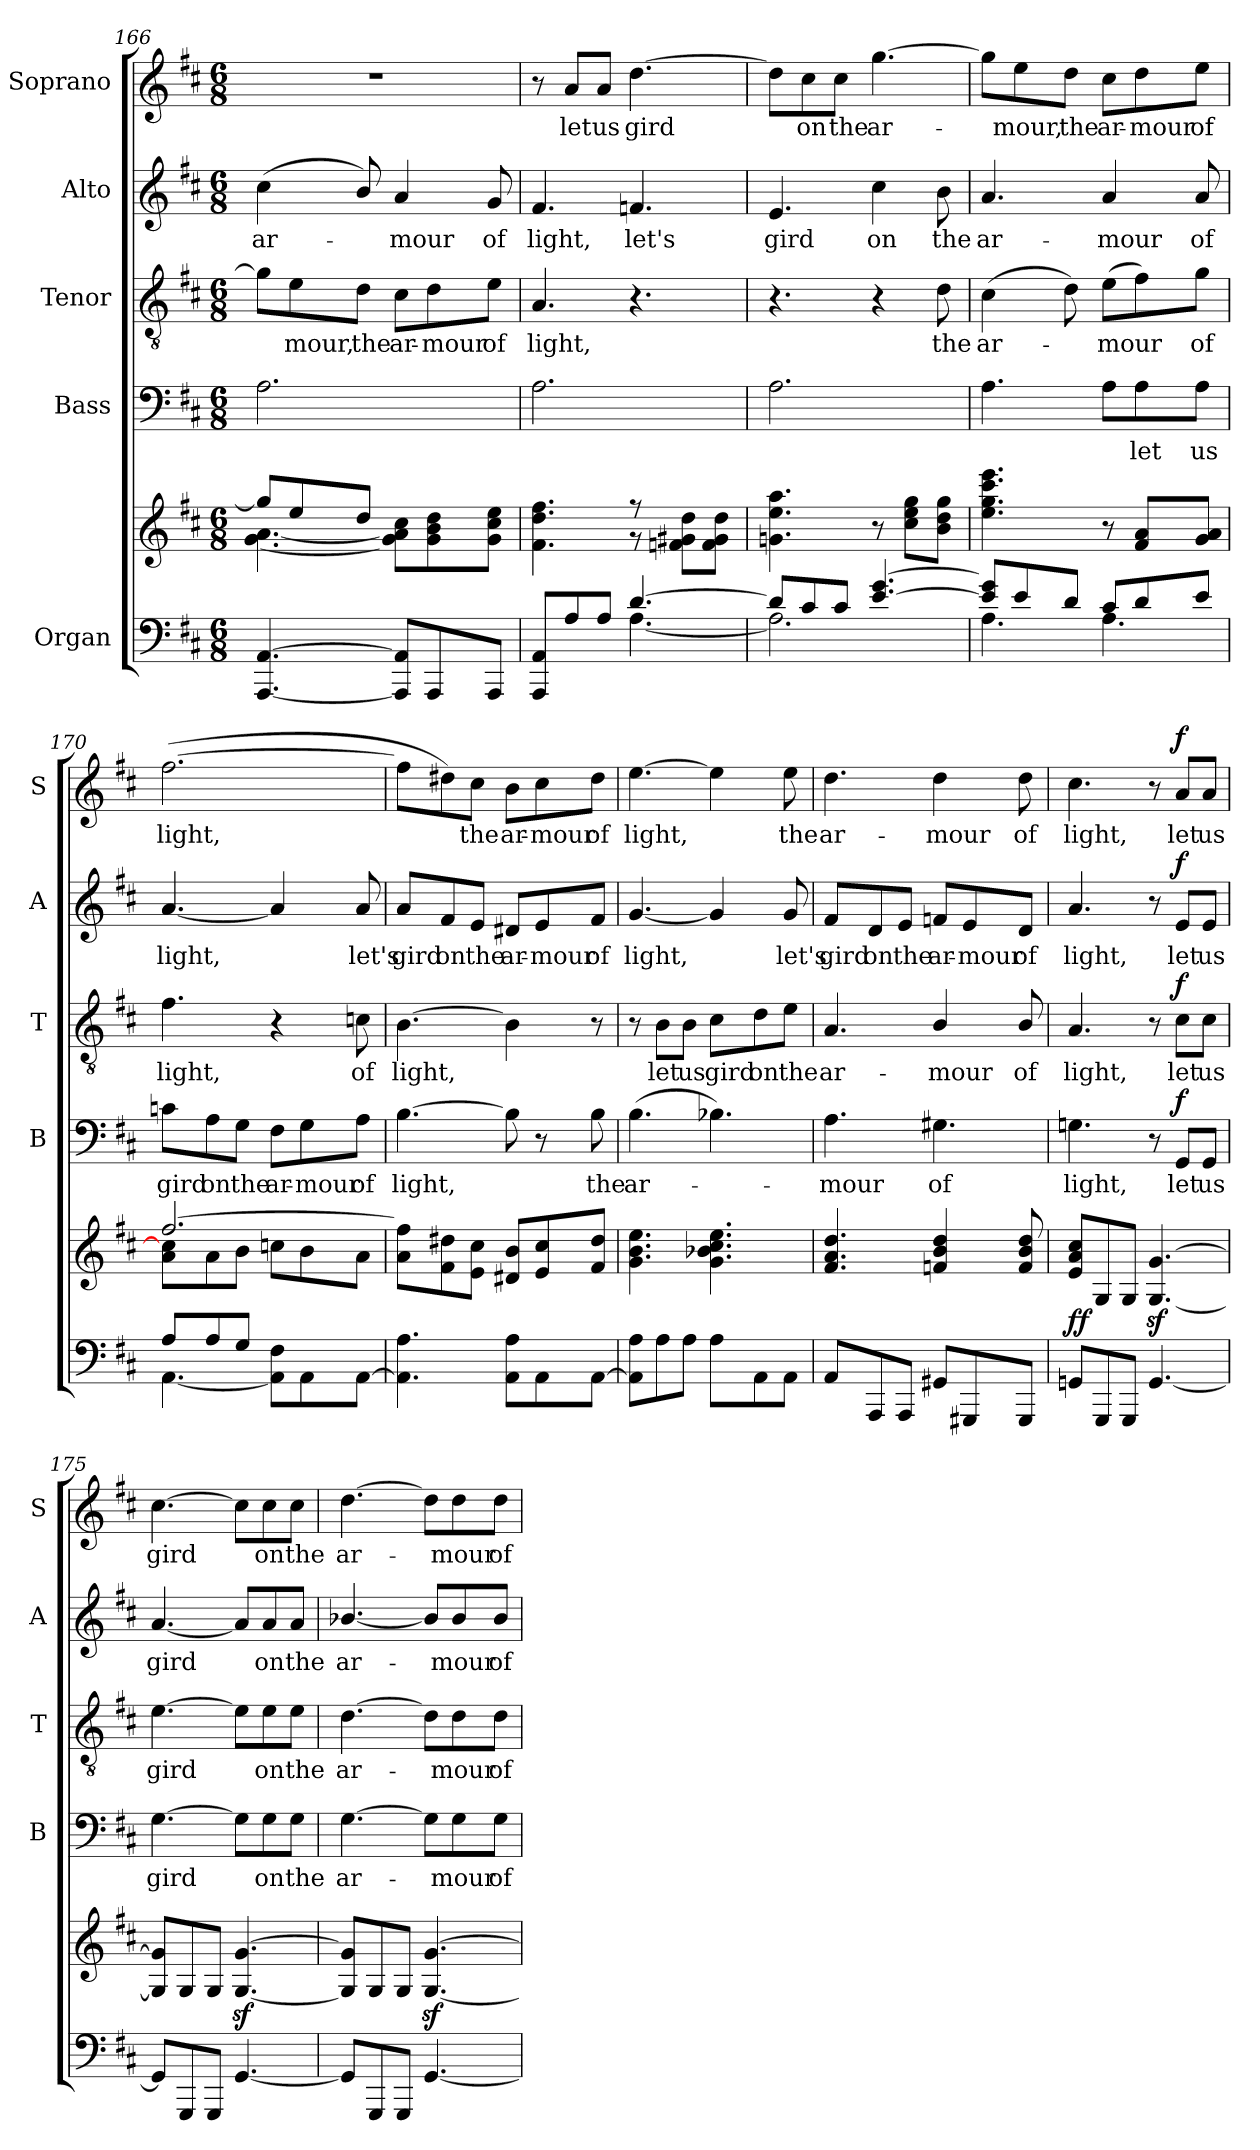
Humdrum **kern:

**kern	**kern	**dynam	**kern	**text	**dynam	**kern	**text	**dynam	**kern	**text	**dynam	**kern	**text	**dynam
*part5	*part5	*part5	*part4	*part4	*part4	*part3	*part3	*part3	*part2	*part2	*part2	*part1	*part1	*part1
*staff6	*staff5	*staff5/6	*staff4	*staff4	*staff4	*staff3	*staff3	*staff3	*staff2	*staff2	*staff2	*staff1	*staff1	*staff1
*I"Organ	*	*	*I"Bass	*	*	*I"Tenor	*	*	*I"Alto	*	*	*I"Soprano	*	*
*	*	*	*I'B	*	*	*I'T	*	*	*I'A	*	*	*I'S	*	*
*clefF4	*clefG2	*	*clefF4	*	*	*clefGv2	*	*	*clefG2	*	*	*clefG2	*	*
*k[f#c#]	*k[f#c#]	*	*k[f#c#]	*	*	*k[f#c#]	*	*	*k[f#c#]	*	*	*k[f#c#]	*	*
*D:	*D:	*	*D:	*	*	*D:	*	*	*D:	*	*	*D:	*	*
*M6/8	*M6/8	*	*M6/8	*	*	*M6/8	*	*	*M6/8	*	*	*M6/8	*	*
=166	=166	=166	=166	=166	=166	=166	=166	=166	=166	=166	=166	=166	=166	=166
*^	*^	*	*	*	*	*	*	*	*	*	*	*	*	*
!	!	!	!	!	!	!	!	!	!	!	!	!LO:LY:b	!	!	!	!
[4.AAA/ [4.AA/	2ryy	8gg/L]	[4.g\ [4.a\	.	2.A\	.	.	8g\L]	.	.	(<4cc#\	ar-	.	2.r	.	.
!	!	!	!	!	!	!	!	!	!LO:LY:b	!	!	!	!	!	!	!
.	.	8ee/	.	.	.	.	.	8e\	mour,	.	.	.	.	.	.	.
!	!	!	!	!	!	!	!	!	!LO:LY:b	!	!	!	!	!	!	!
.	.	8dd/J	.	.	.	.	.	8d\J	the	.	8b/)	.	.	.	.	.
!	!	!	!	!	!	!	!	!	!LO:LY:b	!	!	!LO:LY:b	!	!	!	!
8AAA/] 8AA/]L	.	4.ryy	8g\] 8a\] 8cc#\L	.	.	.	.	8c#\L	ar-	.	4a/	mour	.	.	.	.
!	!	!	!	!	!	!	!	!	!LO:LY:b	!	!	!	!	!	!	!
8AAA/	4ryy	.	8g\ 8b\ 8dd\	.	.	.	.	8d\	-mour	.	.	.	.	.	.	.
!	!	!	!	!	!	!	!	!	!LO:LY:b	!	!	!LO:LY:b	!	!	!	!
8AAA/J	.	.	8g\ 8cc#\ 8ee\J	.	.	.	.	8e\J	of	.	8g/	of	.	.	.	.
=167	=167	=167	=167	=167	=167	=167	=167	=167	=167	=167	=167	=167	=167	=167	=167	=167
!	!	!	!	!	!	!	!	!	!LO:LY:b	!	!	!LO:LY:b	!	!	!	!
8AAA/ 8AA/L	4ryy	4.ryy	4.f#\ 4.dd\ 4.ff#\	.	2.A\	.	.	4.A/	light,	.	4.f#/	light,	.	8r	.	.
!	!	!	!	!	!	!	!	!	!	!	!	!	!	!	!LO:LY:b	!
8A/	.	.	.	.	.	.	.	.	.	.	.	.	.	8a/L	let	.
!	!	!	!	!	!	!	!	!	!	!	!	!	!	!	!LO:LY:b	!
8A/J	8ryy	.	.	.	.	.	.	.	.	.	.	.	.	8a/J	us	.
!	!	!	!	!	!	!	!	!	!	!	!	!LO:LY:b	!	!	!LO:LY:b	!
[4.d/	[4.A\	8r	8r	.	.	.	.	4.r	.	.	4.fn/	let's	.	[4.dd\	gird	.
.	.	4ryy	8fn\ 8g#X\ 8dd\L	.	.	.	.	.	.	.	.	.	.	.	.	.
.	.	.	8f\ 8g#\ 8dd\J	.	.	.	.	.	.	.	.	.	.	.	.	.
!!LO:PB:g=z
=168	=168	=168	=168	=168	=168	=168	=168	=168	=168	=168	=168	=168	=168	=168	=168	=168
!	!	!	!	!	!	!	!	!	!	!	!	!LO:LY:b	!	!	!	!
8d/L]	2.A\]	4.gni\ 4.ee\ 4.aa\	2ryy	.	2.A\	.	.	4.r	.	.	4.e/	gird	.	8dd\L]	.	.
!	!	!	!	!	!	!	!	!	!	!	!	!	!	!	!LO:LY:b	!
8c#/	.	.	.	.	.	.	.	.	.	.	.	.	.	8cc#\	on	.
!	!	!	!	!	!	!	!	!	!	!	!	!	!	!	!LO:LY:b	!
8c#/J	.	.	.	.	.	.	.	.	.	.	.	.	.	8cc#\J	the	.
!	!	!	!	!	!	!	!	!	!	!	!	!LO:LY:b	!	!	!LO:LY:b	!
[4.e/ [4.g/	.	8r	.	.	.	.	.	4r	.	.	4cc#\	on	.	[4.gg\	ar-	.
.	.	8cc#\ 8ee\ 8gg\L	4ryy	.	.	.	.	.	.	.	.	.	.	.	.	.
!	!	!	!	!	!	!	!	!	!LO:LY:b	!	!	!LO:LY:b	!	!	!	!
.	.	8b\ 8dd\ 8gg\J	.	.	.	.	.	8d\	the	.	8b\	the	.	.	.	.
=169	=169	=169	=169	=169	=169	=169	=169	=169	=169	=169	=169	=169	=169	=169	=169	=169
!	!	!	!	!	!	!	!	!	!LO:LY:b	!	!	!LO:LY:b	!	!	!	!
8e/] 8g/]L	4.A\	4.ee\ 4.gg\ 4.ccc#\ 4.eee\	2ryy	.	4.A\	.	.	(>4c#\	ar-	.	4.a/	ar-	.	8gg\L]	.	.
!	!	!	!	!	!	!	!	!	!	!	!	!	!	!	!LO:LY:b	!
8e/	.	.	.	.	.	.	.	.	.	.	.	.	.	8ee\	mour,	.
!	!	!	!	!	!	!	!	!	!	!	!	!	!	!	!LO:LY:b	!
8d/J	.	.	.	.	.	.	.	8d\)	.	.	.	.	.	8dd\J	the	.
!	!	!	!	!	!	!	!	!	!LO:LY:b	!	!	!LO:LY:b	!	!	!LO:LY:b	!
8c#/L	4.A\	8r	.	.	8A\L	.	.	(>8e\L	mour	.	4a/	-mour	.	8cc#\L	ar-	.
!	!	!	!	!	!	!LO:LY:b	!	!	!	!	!	!	!	!	!LO:LY:b	!
8d/	.	8f#/ 8a/L	4ryy	.	8A\	let	.	8f#\)	.	.	.	.	.	8dd\	-mour	.
!	!	!	!	!	!	!LO:LY:b	!	!	!LO:LY:b	!	!	!LO:LY:b	!	!	!LO:LY:b	!
8e/J	.	8g/ 8a/J	.	.	8A\J	us	.	8g\J	of	.	8a/	of	.	8ee\J	of	.
=170	=170	=170	=170	=170	=170	=170	=170	=170	=170	=170	=170	=170	=170	=170	=170	=170
!	!	!	!	!	!	!LO:LY:b	!	!	!LO:LY:b	!	!	!LO:LY:b	!	!	!LO:LY:b	!
8A/L	[4.AA\	[2.ff#/	8a\ 8cc\]L	.	8cn\L	gird	.	4.f#\	light,	.	[4.a/	light,	.	(>[2.ff#\	light,	.
!	!	!	!	!	!	!LO:LY:b	!	!	!	!	!	!	!	!	!	!
8A/	.	.	8a\	.	8A\	on	.	.	.	.	.	.	.	.	.	.
!	!	!	!	!	!	!LO:LY:b	!	!	!	!	!	!	!	!	!	!
8G/J	.	.	8b\J	.	8G\J	the	.	.	.	.	.	.	.	.	.	.
!	!	!	!	!	!	!LO:LY:b	!	!	!	!	!	!	!	!	!	!
4.ryy	8AA\] 8F#\L	.	8ccn\L	.	8F#\L	ar-	.	4r	.	.	4a/]	.	.	.	.	.
!	!	!	!	!	!	!LO:LY:b	!	!	!	!	!	!	!	!	!	!
.	8AA\	.	8b\	.	8G\	-mour	.	.	.	.	.	.	.	.	.	.
!	!	!	!	!	!	!LO:LY:b	!	!	!LO:LY:b	!	!	!LO:LY:b	!	!	!	!
.	[8AA\J	.	8a\J	.	8A\J	of	.	8cn\	of	.	8a/	let's	.	.	.	.
=171	=171	=171	=171	=171	=171	=171	=171	=171	=171	=171	=171	=171	=171	=171	=171	=171
!	!	!	!	!	!	!LO:LY:b	!	!	!LO:LY:b	!	!	!LO:LY:b	!	!	!	!
2ryy	4.AA\] 4.A\	8a\ 8ff#\]L	2ryy	.	[4.B\	light,	.	[4.B\	light,	.	8a/L	gird	.	8ff#\L]	.	.
!	!	!	!	!	!	!	!	!	!	!	!	!LO:LY:b	!	!	!	!
.	.	8f#\ 8dd#X\	.	.	.	.	.	.	.	.	8f#/	on	.	8dd#X\)	.	.
!	!	!	!	!	!	!	!	!	!	!	!	!LO:LY:b	!	!	!LO:LY:b	!
.	.	8e\ 8cc#i\J	.	.	.	.	.	.	.	.	8e/J	the	.	8cc#\J	the	.
!	!	!	!	!	!	!	!	!	!	!	!	!LO:LY:b	!	!	!LO:LY:b	!
.	8AA\ 8A\L	8d#X/ 8b/L	.	.	8B\]	.	.	4B\]	.	.	8d#X/L	ar-	.	8b\L	ar-	.
!	!	!	!	!	!	!	!	!	!	!	!	!LO:LY:b	!	!	!LO:LY:b	!
4ryy	8AA\	8e/ 8cc#/	4ryy	.	8r	.	.	.	.	.	8e/	-mour	.	8cc#\	-mour	.
!	!	!	!	!	!	!LO:LY:b	!	!	!	!	!	!LO:LY:b	!	!	!LO:LY:b	!
.	[8AA\J	8f#/ 8dd#/J	.	.	8B\	the	.	8r	.	.	8f#/J	of	.	8dd#\J	of	.
*	*	*v	*v	*	*	*	*	*	*	*	*	*	*	*	*	*
!!LO:LB:g=z
=172	=172	=172	=172	=172	=172	=172	=172	=172	=172	=172	=172	=172	=172	=172	=172
!	!	!	!	!	!LO:LY:b	!	!	!	!	!	!LO:LY:b	!	!	!LO:LY:b	!
*v	*v	*	*	*	*	*	*	*	*	*	*	*	*	*	*
8AA\] 8A\L	4.g\ 4.b\ 4.ee\	.	(>4.B\	ar-	.	8r	.	.	[4.g/	light,	.	[4.ee\	light,	.
!	!	!	!	!	!	!	!LO:LY:b	!	!	!	!	!	!	!
8A\	.	.	.	.	.	8B\L	let	.	.	.	.	.	.	.
!	!	!	!	!	!	!	!LO:LY:b	!	!	!	!	!	!	!
8A\J	.	.	.	.	.	8B\J	us	.	.	.	.	.	.	.
!	!	!	!	!	!	!	!LO:LY:b	!	!	!	!	!	!	!
8A\L	4.g\ 4.b-X\ 4.cc#\ 4.ee\	.	4.B-X\)	.	.	8c#\L	gird	.	4g/]	.	.	4ee\]	.	.
!	!	!	!	!	!	!	!LO:LY:b	!	!	!	!	!	!	!
8AA\	.	.	.	.	.	8d\	on	.	.	.	.	.	.	.
!	!	!	!	!	!	!	!LO:LY:b	!	!	!LO:LY:b	!	!	!LO:LY:b	!
8AA\J	.	.	.	.	.	8e\J	the	.	8g/	let's	.	8ee\	the	.
=173	=173	=173	=173	=173	=173	=173	=173	=173	=173	=173	=173	=173	=173	=173
!	!	!	!	!LO:LY:b	!	!	!LO:LY:b	!	!	!LO:LY:b	!	!	!LO:LY:b	!
8AA/L	4.f#/ 4.a/ 4.dd/	.	4.A\	mour	.	4.A/	ar-	.	8f#/L	gird	.	4.dd\	ar-	.
!	!	!	!	!	!	!	!	!	!	!LO:LY:b	!	!	!	!
8AAA/	.	.	.	.	.	.	.	.	8d/	on	.	.	.	.
!	!	!	!	!	!	!	!	!	!	!LO:LY:b	!	!	!	!
8AAA/J	.	.	.	.	.	.	.	.	8e/J	the	.	.	.	.
!	!	!	!	!LO:LY:b	!	!	!LO:LY:b	!	!	!LO:LY:b	!	!	!LO:LY:b	!
8GG#X/L	4fn/ 4b/ 4dd/	.	4.G#X\	of	.	4B/	-mour	.	8fn/L	ar-	.	4dd\	-mour	.
!	!	!	!	!	!	!	!	!	!	!LO:LY:b	!	!	!	!
8GGG#X/	.	.	.	.	.	.	.	.	8e/	-mour	.	.	.	.
!	!	!	!	!	!	!	!LO:LY:b	!	!	!LO:LY:b	!	!	!LO:LY:b	!
8GGG#/J	8f/ 8b/ 8dd/	.	.	.	.	8B/	of	.	8d/J	of	.	8dd\	of	.
=174	=174	=174	=174	=174	=174	=174	=174	=174	=174	=174	=174	=174	=174	=174
!	!	!LO:DY:b	!	!LO:LY:b	!	!	!LO:LY:b	!	!	!LO:LY:b	!	!	!LO:LY:b	!
8GGni/L	8e/ 8a/ 8cc#/L	ff	4.Gni\	light,	.	4.A/	light,	.	4.a/	light,	.	4.cc#\	light,	.
8GGG/	8G/	.	.	.	.	.	.	.	.	.	.	.	.	.
8GGG/J	8G/J	.	.	.	.	.	.	.	.	.	.	.	.	.
[4.GG/	[4.G/z< [4.g/z<	.	8r	.	.	8r	.	.	8r	.	.	8r	.	.
!	!	!	!	!LO:LY:b	!LO:DY:b	!	!LO:LY:b	!LO:DY:b	!	!LO:LY:b	!LO:DY:b	!	!LO:LY:b	!LO:DY:b
.	.	.	8GG/L	let	f	8c#\L	let	f	8e/L	let	f	8a/L	let	f
!	!	!	!	!LO:LY:b	!	!	!LO:LY:b	!	!	!LO:LY:b	!	!	!LO:LY:b	!
.	.	.	8GG/J	us	.	8c#\J	us	.	8e/J	us	.	8a/J	us	.
=175	=175	=175	=175	=175	=175	=175	=175	=175	=175	=175	=175	=175	=175	=175
!	!	!	!	!LO:LY:b	!	!	!LO:LY:b	!	!	!LO:LY:b	!	!	!LO:LY:b	!
8GGni/L]	8G/] 8g/]L	.	[4.G\	gird	.	[4.e\	gird	.	[4.a/	gird	.	[4.cc#\	gird	.
8GGG/	8G/	.	.	.	.	.	.	.	.	.	.	.	.	.
8GGG/J	8G/J	.	.	.	.	.	.	.	.	.	.	.	.	.
[4.GG/	[4.G/z< [4.g/z<	.	8G\L]	.	.	8e\L]	.	.	8a/L]	.	.	8cc#\L]	.	.
!	!	!	!	!LO:LY:b	!	!	!LO:LY:b	!	!	!LO:LY:b	!	!	!LO:LY:b	!
.	.	.	8G\	on	.	8e\	on	.	8a/	on	.	8cc#\	on	.
!	!	!	!	!LO:LY:b	!	!	!LO:LY:b	!	!	!LO:LY:b	!	!	!LO:LY:b	!
.	.	.	8G\J	the	.	8e\J	the	.	8a/J	the	.	8cc#\J	the	.
=176	=176	=176	=176	=176	=176	=176	=176	=176	=176	=176	=176	=176	=176	=176
!	!	!	!	!LO:LY:b	!	!	!LO:LY:b	!	!	!LO:LY:b	!	!	!LO:LY:b	!
8GG/L]	8G/] 8g/]L	.	[4.G\	ar-	.	[4.d\	ar-	.	[4.b-X/	ar-	.	[4.dd\	ar-	.
8GGG/	8G/	.	.	.	.	.	.	.	.	.	.	.	.	.
8GGG/J	8G/J	.	.	.	.	.	.	.	.	.	.	.	.	.
[4.GG/	[4.G/z< [4.g/z<	.	8G\L]	.	.	8d\L]	.	.	8b-/L]	.	.	8dd\L]	.	.
!	!	!	!	!LO:LY:b	!	!	!LO:LY:b	!	!	!LO:LY:b	!	!	!LO:LY:b	!
.	.	.	8G\	mour	.	8d\	mour	.	8b-/	mour	.	8dd\	mour	.
!	!	!	!	!LO:LY:b	!	!	!LO:LY:b	!	!	!LO:LY:b	!	!	!LO:LY:b	!
.	.	.	8G\J	of	.	8d\J	of	.	8b-/J	of	.	8dd\J	of	.
=	=	=	=	=	=	=	=	=	=	=	=	=	=	=
*-	*-	*-	*-	*-	*-	*-	*-	*-	*-	*-	*-	*-	*-	*-
